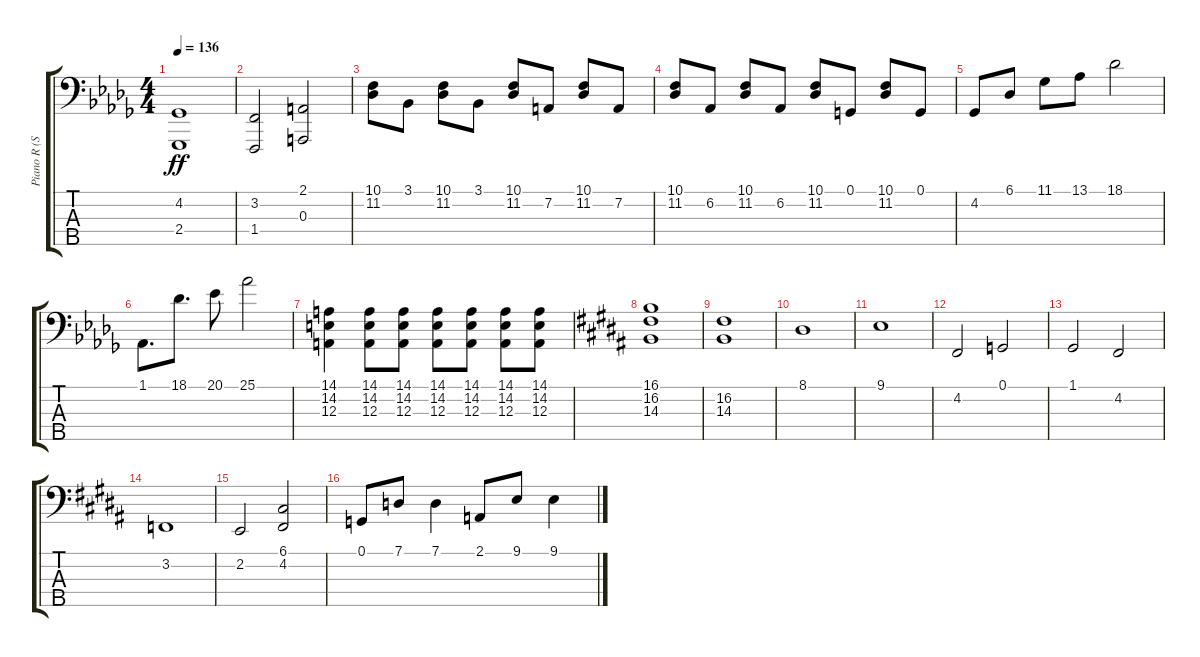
\track ("Piano R (Staff 2)" "Piano R (S") {instrument acousticgrandpiano}
\staff {score tabs}
\tuning (G2 D2 A1 E1 B0) {hide}
\ts (4 4)
\tempo 136
\clef f4
\ks db
(4.2 2.4).1{dy ff} |
(3.2 1.4).2 (2.1 0.3).2 |
(10.1 11.2).8 3.1.8 (10.1 11.2).8 3.1.8 (10.1 11.2).8 7.2.8 (10.1 11.2).8 7.2.8 |
(10.1 11.2).8 6.2.8 (10.1 11.2).8 6.2.8 (10.1 11.2).8 0.1.8 (10.1 11.2).8 0.1.8 |
4.2.8 6.1.8 11.1.8 13.1.8 18.1.2 |
1.1.8{d} 18.1.8{d} 20.1.8 25.1.2 |
(14.1 14.2 12.3).4 (14.1 14.2 12.3).8 (14.1 14.2 12.3).8 (14.1 14.2 12.3).8 (14.1 14.2 12.3).8 (14.1 14.2 12.3).8 (14.1 14.2 12.3).8 |
\ks b
(16.1 16.2 14.3).1 |
(16.2 14.3).1 |
8.1.1 |
9.1.1 |
4.2.2 0.1.2 |
1.1.2 4.2.2 |
3.2.1 |
2.2.2 (6.1 4.2).2 |
0.1.8 7.1.8 7.1.4 2.1.8 9.1.8 9.1.4
